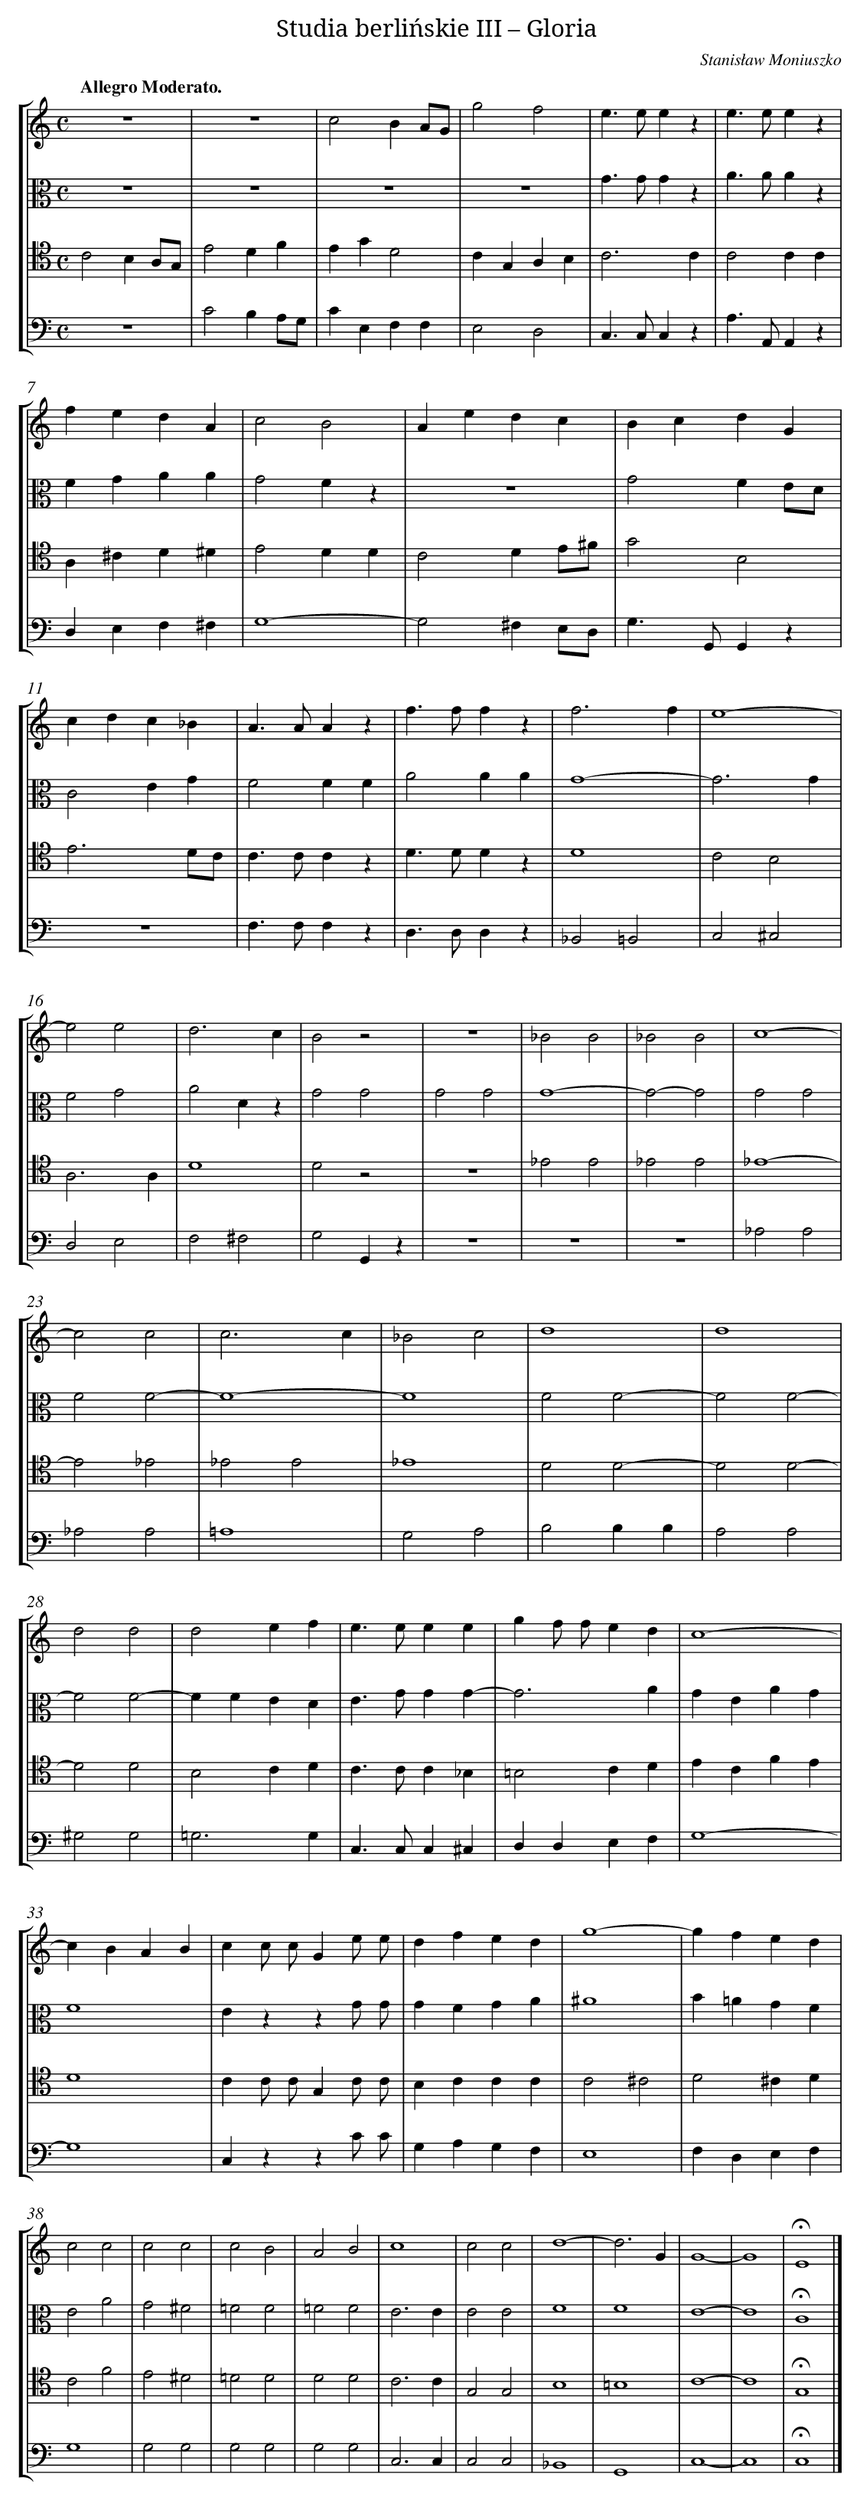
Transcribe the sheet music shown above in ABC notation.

X:1
T: Studia berlińskie III – Gloria
C: Stanisław Moniuszko
L: 1/4
M: C
Q: "Allegro Moderato."
%%staves [1 2 3 4]
V: 1
V: 2 clef=alto
V: 3 clef=tenor
V: 4 clef=bass
K: C
[V:1] z4 |
[V:2] z4 |
[V:3] C2B,A,/G,/ |
[V:4] z4 |
[V:1] z4 |
[V:2] z4 |
[V:3] E2DF |
[V:4] C2B,A,/G,/ |
[V:1] c2BA/G/ |
[V:2] z4 |
[V:3] EGD2 |
[V:4] CE,F,F, |
[V:1] g2f2 |
[V:2] z4 |
[V:3] CG,A,B, |
[V:4] E,2D,2 |
[V:1] e>eez |
[V:2] G>GGz |
[V:3] C3C |
[V:4] C,>C,C,z |
[V:1] e>eez |
[V:2] A>AAz |
[V:3] C2CC |
[V:4] A,>A,,A,,z |
[V:1] fedA |
[V:2] FGAA |
[V:3] A,^CD^D |
[V:4] D,E,F,^F, |
[V:1] c2B2 |
[V:2] G2Fz |
[V:3] E2DD |
[V:4] G,4- |
[V:1] Aedc |
[V:2] z4 |
[V:3] C2DE/^F/ |
[V:4] G,2^F,E,/D,/ |
[V:1] BcdG |
[V:2] G2FE/D/ |
[V:3] G2B,2 |
[V:4] G,>G,,G,,z |
[V:1] cdc_B |
[V:2] C2EG |
[V:3] E3D/C/ |
[V:4] z4 |
[V:1] A>AAz |
[V:2] F2FF |
[V:3] C>CCz |
[V:4] F,>F,F,z |
[V:1] f>ffz |
[V:2] A2AA |
[V:3] D>DDz |
[V:4] D,>D,D,z |
[V:1] f3f |
[V:2] G4- |
[V:3] D4 |
[V:4] _B,,2=B,,2 |
[V:1] e4- |
[V:2] G3G |
[V:3] C2B,2 |
[V:4] C,2^C,2 |
[V:1] e2e2 |
[V:2] F2G2 |
[V:3] A,3A, |
[V:4] D,2E,2 |
[V:1] d3c |
[V:2] A2Dz |
[V:3] D4 |
[V:4] F,2^F,2 |
[V:1] B2z2 |
[V:2] G2G2 |
[V:3] D2z2 |
[V:4] G,2G,,z |
[V:1] z4 |
[V:2] G2G2 |
[V:3] z4 |
[V:4] z4 |
[V:1] _B2B2 |
[V:2] G4- |
[V:3] _E2E2 |
[V:4] z4 |
[V:1] _B2B2 |
[V:2] G2-G2 |
[V:3] _E2E2 |
[V:4] z4 |
[V:1] c4- |
[V:2] G2G2 |
[V:3] _E4- |
[V:4] _A,2A,2 |
[V:1] c2c2 |
[V:2] F2F2- |
[V:3] E2_E2 |
[V:4] _A,2A,2 |
[V:1] c3c |
[V:2] F4- |
[V:3] _E2E2 |
[V:4] =A,4 |
[V:1] _B2c2 |
[V:2] F4 |
[V:3] _E4 |
[V:4] G,2A,2 |
[V:1] d4 |
[V:2] F2F2- |
[V:3] D2D2- |
[V:4] B,2B,B, |
[V:1] d4 |
[V:2] F2F2- |
[V:3] D2D2- |
[V:4] A,2A,2 |
[V:1] d2d2 |
[V:2] F2F2- |
[V:3] D2D2 |
[V:4] ^G,2G,2 |
[V:1] d2ef |
[V:2] FFED |
[V:3] B,2CD |
[V:4] =G,3G, |
[V:1] e>eee |
[V:2] E>GGG- |
[V:3] C>CC_B, |
[V:4] C,>C,C,^C, |
[V:1] gf/ f/ed |
[V:2] G3A |
[V:3] =B,2CD |
[V:4] D,D,E,F, |
[V:1] c4- |
[V:2] GEAG |
[V:3] ECFE |
[V:4] G,4- |
[V:1] cBAB |
[V:2] F4 |
[V:3] D4 |
[V:4] G,4 |
[V:1] cc/ c/Ge/ e/ |
[V:2] EzzG/ G/ |
[V:3] CC/ C/G,C/ C/ |
[V:4] C,zzC/ C/ |
[V:1] dfed |
[V:2] GFGA |
[V:3] B,CCC |
[V:4] G,A,G,F, |
[V:1] g4- |
[V:2] ^A4 |
[V:3] C2^C2 |
[V:4] E,4 |
[V:1] gfed |
[V:2] B=AGF |
[V:3] D2^CD |
[V:4] F,D,E,F, |
[V:1] c2c2 |
[V:2] E2A2 |
[V:3] C2F2 |
[V:4] G,4 |
[V:1] c2c2 |
[V:2] G2^F2 |
[V:3] E2^D2 |
[V:4] G,2G,2 |
[V:1] c2B2 |
[V:2] =F2F2 |
[V:3] =D2D2 |
[V:4] G,2G,2 |
[V:1] A2B2 |
[V:2] =F2F2 |
[V:3] D2D2 |
[V:4] G,2G,2 |
[V:1] c4 |
[V:2] E3E |
[V:3] C3C |
[V:4] C,3C, |
[V:1] c2c2 |
[V:2] E2E2 |
[V:3] G,2G,2 |
[V:4] C,2C,2 |
[V:1] d4- |
[V:2] F4 |
[V:3] B,4 |
[V:4] _B,,4 |
[V:1] d3G |
[V:2] F4 |
[V:3] =B,4 |
[V:4] G,,4 |
[V:1] G4- |
[V:2] E4- |
[V:3] C4- |
[V:4] C,4- |
[V:1] G4 |
[V:2] E4 |
[V:3] C4 |
[V:4] C,4 |
[V:1] !fermata!E4 |]
[V:2] !fermata!C4 |]
[V:3] !fermata!G,4 |]
[V:4] !fermata!C,4 |]
